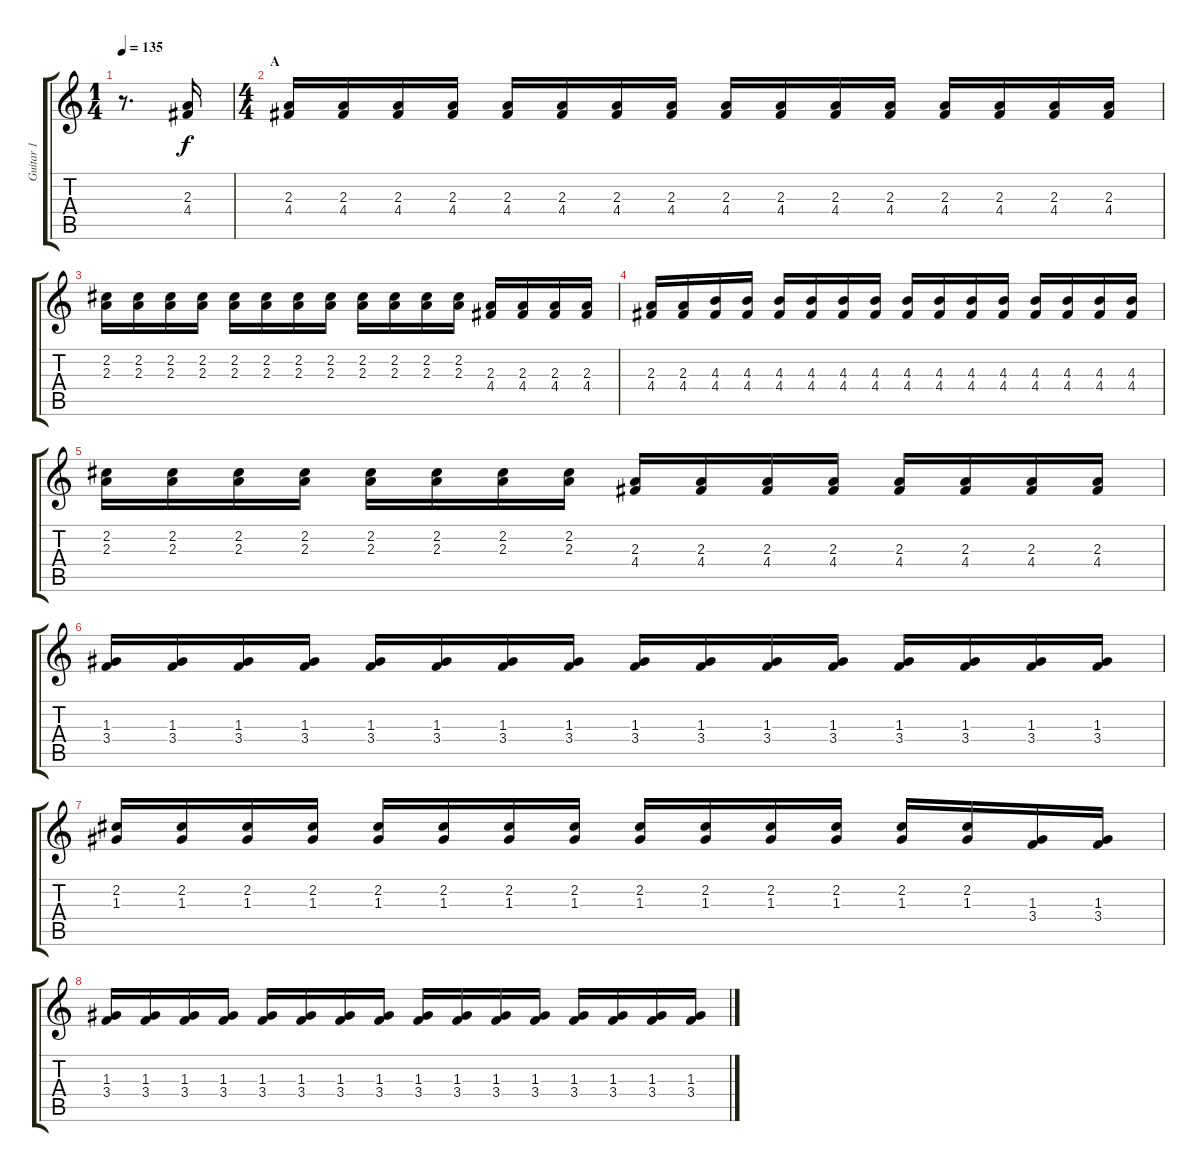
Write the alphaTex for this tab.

\track ("Guitar 1" "Guitar 1") {instrument overdrivenguitar}
\staff {score tabs}
\tuning (E4 B3 G3 D3 A2 E2) {hide}
\ts (1 4)
\tempo 135
\clef g2
\ks c
r.8{d dy f instrument overdrivenguitar} (2.3 4.4).16 |
\ts (4 4)
\section ("" "A")
(2.3 4.4).16 (2.3 4.4).16 (2.3 4.4).16 (2.3 4.4).16 (2.3 4.4).16 (2.3 4.4).16 (2.3 4.4).16 (2.3 4.4).16 (2.3 4.4).16 (2.3 4.4).16 (2.3 4.4).16 (2.3 4.4).16 (2.3 4.4).16 (2.3 4.4).16 (2.3 4.4).16 (2.3 4.4).16 |
(2.2 2.3).16 (2.2 2.3).16 (2.2 2.3).16 (2.2 2.3).16 (2.2 2.3).16 (2.2 2.3).16 (2.2 2.3).16 (2.2 2.3).16 (2.2 2.3).16 (2.2 2.3).16 (2.2 2.3).16 (2.2 2.3).16 (2.3 4.4).16 (2.3 4.4).16 (2.3 4.4).16 (2.3 4.4).16 |
(2.3 4.4).16 (2.3 4.4).16 (4.3 4.4).16 (4.3 4.4).16 (4.3 4.4).16 (4.3 4.4).16 (4.3 4.4).16 (4.3 4.4).16 (4.3 4.4).16 (4.3 4.4).16 (4.3 4.4).16 (4.3 4.4).16 (4.3 4.4).16 (4.3 4.4).16 (4.3 4.4).16 (4.3 4.4).16 |
(2.2 2.3).16 (2.2 2.3).16 (2.2 2.3).16 (2.2 2.3).16 (2.2 2.3).16 (2.2 2.3).16 (2.2 2.3).16 (2.2 2.3).16 (2.3 4.4).16 (2.3 4.4).16 (2.3 4.4).16 (2.3 4.4).16 (2.3 4.4).16 (2.3 4.4).16 (2.3 4.4).16 (2.3 4.4).16 |
(1.3 3.4).16 (1.3 3.4).16 (1.3 3.4).16 (1.3 3.4).16 (1.3 3.4).16 (1.3 3.4).16 (1.3 3.4).16 (1.3 3.4).16 (1.3 3.4).16 (1.3 3.4).16 (1.3 3.4).16 (1.3 3.4).16 (1.3 3.4).16 (1.3 3.4).16 (1.3 3.4).16 (1.3 3.4).16 |
(2.2 1.3).16 (2.2 1.3).16 (2.2 1.3).16 (2.2 1.3).16 (2.2 1.3).16 (2.2 1.3).16 (2.2 1.3).16 (2.2 1.3).16 (2.2 1.3).16 (2.2 1.3).16 (2.2 1.3).16 (2.2 1.3).16 (2.2 1.3).16 (2.2 1.3).16 (1.3 3.4).16 (1.3 3.4).16 |
(1.3 3.4).16 (1.3 3.4).16 (1.3 3.4).16 (1.3 3.4).16 (1.3 3.4).16 (1.3 3.4).16 (1.3 3.4).16 (1.3 3.4).16 (1.3 3.4).16 (1.3 3.4).16 (1.3 3.4).16 (1.3 3.4).16 (1.3 3.4).16 (1.3 3.4).16 (1.3 3.4).16 (1.3 3.4).16
